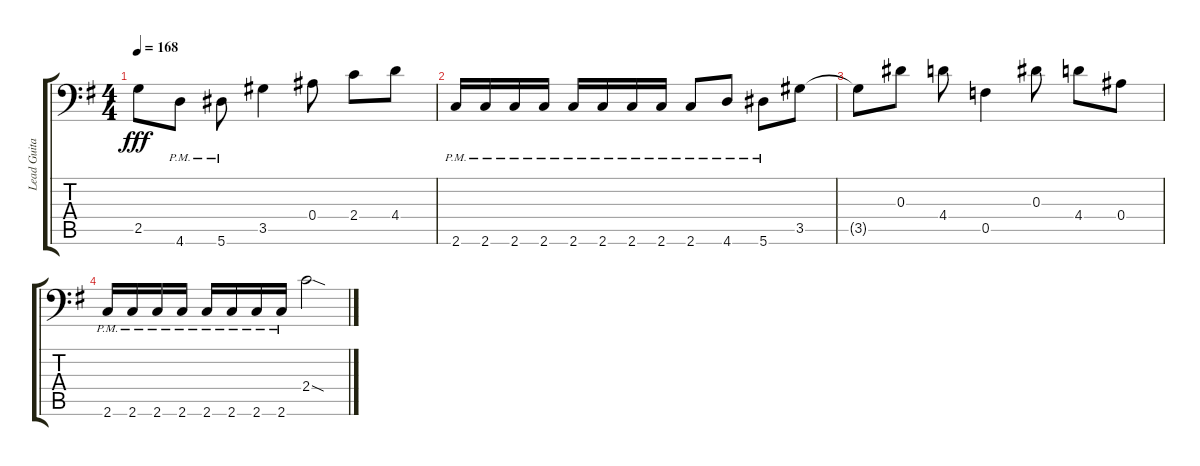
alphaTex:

\track ("Lead Guitar" "Lead Guita") {instrument distortionguitar}
\staff {score tabs}
\tuning (C4 G3 Eb3 Bb2 F2 Bb1) {hide}
\ts (4 4)
\tempo 168
\clef f4
\ks g
2.5{t}.8{dy fff} 4.6{pm}.8 5.6{pm}.8 3.5.4 0.4.8 2.4.8 4.4.8 |
2.6{pm}.16 2.6{pm}.16 2.6{pm}.16 2.6{pm}.16 2.6{pm}.16 2.6{pm}.16 2.6{pm}.16 2.6{pm}.16 2.6{pm}.8 4.6{pm}.8 5.6{pm}.8 3.5.8 |
3.5{t}.8 0.3.8 4.4.8 0.5.4 0.3.8 4.4.8 0.4.8 |
2.6{pm}.16 2.6{pm}.16 2.6{pm}.16 2.6{pm}.16 2.6{pm}.16 2.6{pm}.16 2.6{pm}.16 2.6{pm}.16 2.4{sod}.2
